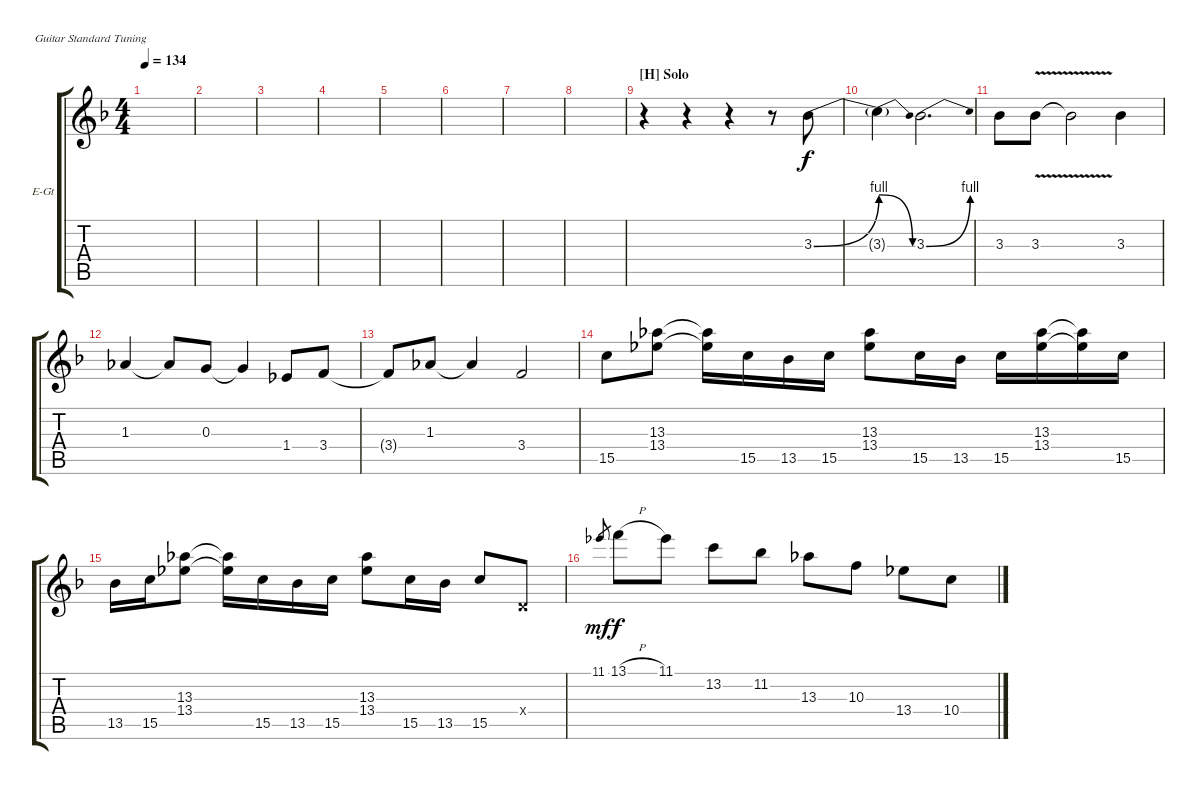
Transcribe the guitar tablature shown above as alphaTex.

\defaultSystemsLayout 4
\bracketExtendMode groupsimilarinstruments
\firstSystemTrackNameOrientation horizontal
\otherSystemsTrackNameOrientation horizontal
\track ("Vivian Solo" "E-Gt") {instrument distortionguitar}
\staff {score tabs}
\tuning (E4 B3 G3 D3 A2 E2)
\ts (4 4)
\tempo 134
\clef g2
\scale
0.333333
\ks f
|
\scale
0.333333 |
\scale
0.333333 |
\scale
0.333333 |
\scale
0.333333 |
\scale
0.333333 |
\scale
0.333333 |
\scale
0.333333 |
\section ("H" "Solo")
\scale
0.333333 r.4 r.4 r.4 r.8 3.3{be (bend 0 0 60 4)}.8 |
\scale
0.333333 3.3{be (release 0 4 60 0) t}.4 3.3{be (bend 0 0 60 4)}.2{d} |
\scale
0.333333 3.3.8 3.3{v}.8 3.3{v t}.2 3.3.4 |
\scale
0.333333 1.3.4 1.3{t}.8 0.3.8 0.3{t}.4 1.4.8 3.4.8 |
\scale
0.333333 3.4{t}.8 1.3.8 1.3{t}.4 3.4.2 |
\scale
0.333333 15.5.8 (13.3 13.4).8 (13.3{t} 13.4{t}).16 15.5.16 13.5.16 15.5.16 (13.3 13.4).8 15.5.16 13.5.16 15.5.16 (13.3 13.4).16 (13.3{t} 13.4{t}).16 15.5.16 |
\scale
0.333333 13.5.16 15.5.16 (13.3 13.4).8 (13.3{t} 13.4{t}).16 15.5.16 13.5.16 15.5.16 (13.3 13.4).8 15.5.16 13.5.16 15.5.8 0.4{x}.8 |
\scale
0.333333 11.1.8{gr dy mf} 13.1{h}.8{dy f} 11.1.8 13.2.8 11.2.8 13.3.8 10.3.8 13.4.8 10.4.8
